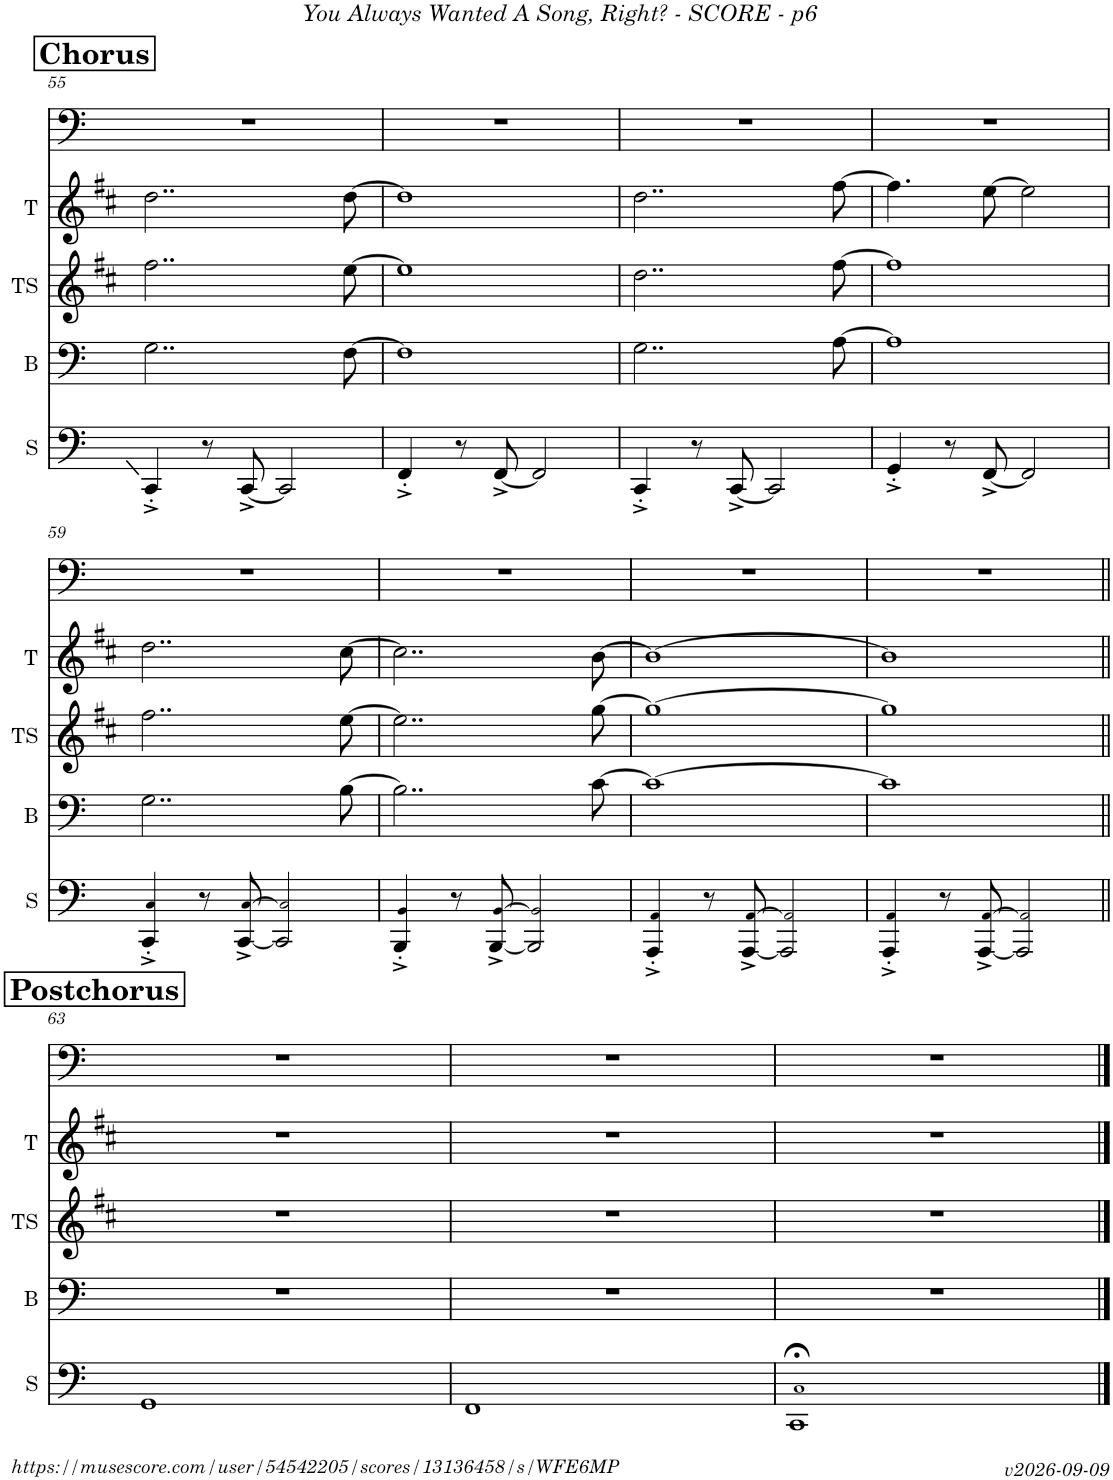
**kern	**kern	**kern	**kern	**kern
*part5	*part4	*part3	*part2	*part1
*staff5	*staff4	*staff3	*staff2	*staff1
*I"Sousa	*I"Trombone	*I"Tenor Sax	*I"Trumpet	*I"Buddy
*I'S	*	*I'TS	*I'T	*
!!LO:PB:g=z
*clefF4	*clefF4	*clefG2	*clefG2	*clefF4
*	*	*Trd8c14	*Trd1c2	*
*k[]	*k[]	*k[f#c#]	*k[f#c#]	*k[]
*M2/2	*M2/2	*M2/2	*M2/2	*M2/2
*met(c|)	*met(c|)	*met(c|)	*met(c|)	*met(c|)
!!LO:REH:place=s1:a:B:cj:fs=14:t=Chorus
=55	=55	=55	=55	=55
4CC'^/	2..G\	2..ff#\	2..dd\	1r
8r	.	.	.	.
[8CC^/	.	.	.	.
2CC/]	.	.	.	.
.	[8F\	[8ee\	[8dd\	.
=56	=56	=56	=56	=56
4FF'^/	1F]	1ee]	1dd]	1r
8r	.	.	.	.
[8FF^/	.	.	.	.
2FF/]	.	.	.	.
=57	=57	=57	=57	=57
4CC'^/	2..G\	2..dd\	2..dd\	1r
8r	.	.	.	.
[8CC^/	.	.	.	.
2CC/]	.	.	.	.
.	[8A\	[8ff#\	[8ff#\	.
=58	=58	=58	=58	=58
4GG'^/	1A]	1ff#]	4.ff#\]	1r
8r	.	.	.	.
[8FF^/	.	.	[8ee\	.
2FF/]	.	.	2ee\]	.
!!LO:LB:g=z
=59	=59	=59	=59	=59
4CC/'^ 4C/'^	2..G\	2..ff#\	2..dd\	1r
8r	.	.	.	.
[8CC/^ 8C/^	.	.	.	.
2CC/] 2C/	.	.	.	.
.	[8B\	[8ee\	[8cc#\	.
=60	=60	=60	=60	=60
4BBB/'^ 4BB/'^	2..B\]	2..ee\]	2..cc#\]	1r
8r	.	.	.	.
[8BBB/^ 8BB/^	.	.	.	.
2BBB/] 2BB/	.	.	.	.
.	[8c\	[8gg\	[8b\	.
=61	=61	=61	=61	=61
4AAA/'^ 4AA/'^	1c_	1gg_	1b_	1r
8r	.	.	.	.
[8AAA/^ 8AA/^	.	.	.	.
2AAA/] 2AA/	.	.	.	.
=62	=62	=62	=62	=62
4AAA/'^ 4AA/'^	1c]	1gg]	1b]	1r
8r	.	.	.	.
[8AAA/^ 8AA/^	.	.	.	.
2AAA/] 2AA/	.	.	.	.
!!LO:LB:g=z
!!LO:REH:place=s1:a:B:cj:fs=14:t=Postchorus
=63||	=63||	=63||	=63||	=63||
1GG	1r	1r	1r	1r
=64	=64	=64	=64	=64
1FF	1r	1r	1r	1r
=65	=65	=65	=65	=65
1CC;< 1C;<	1r	1r	1r	1r
==	==	==	==	==
*-	*-	*-	*-	*-
